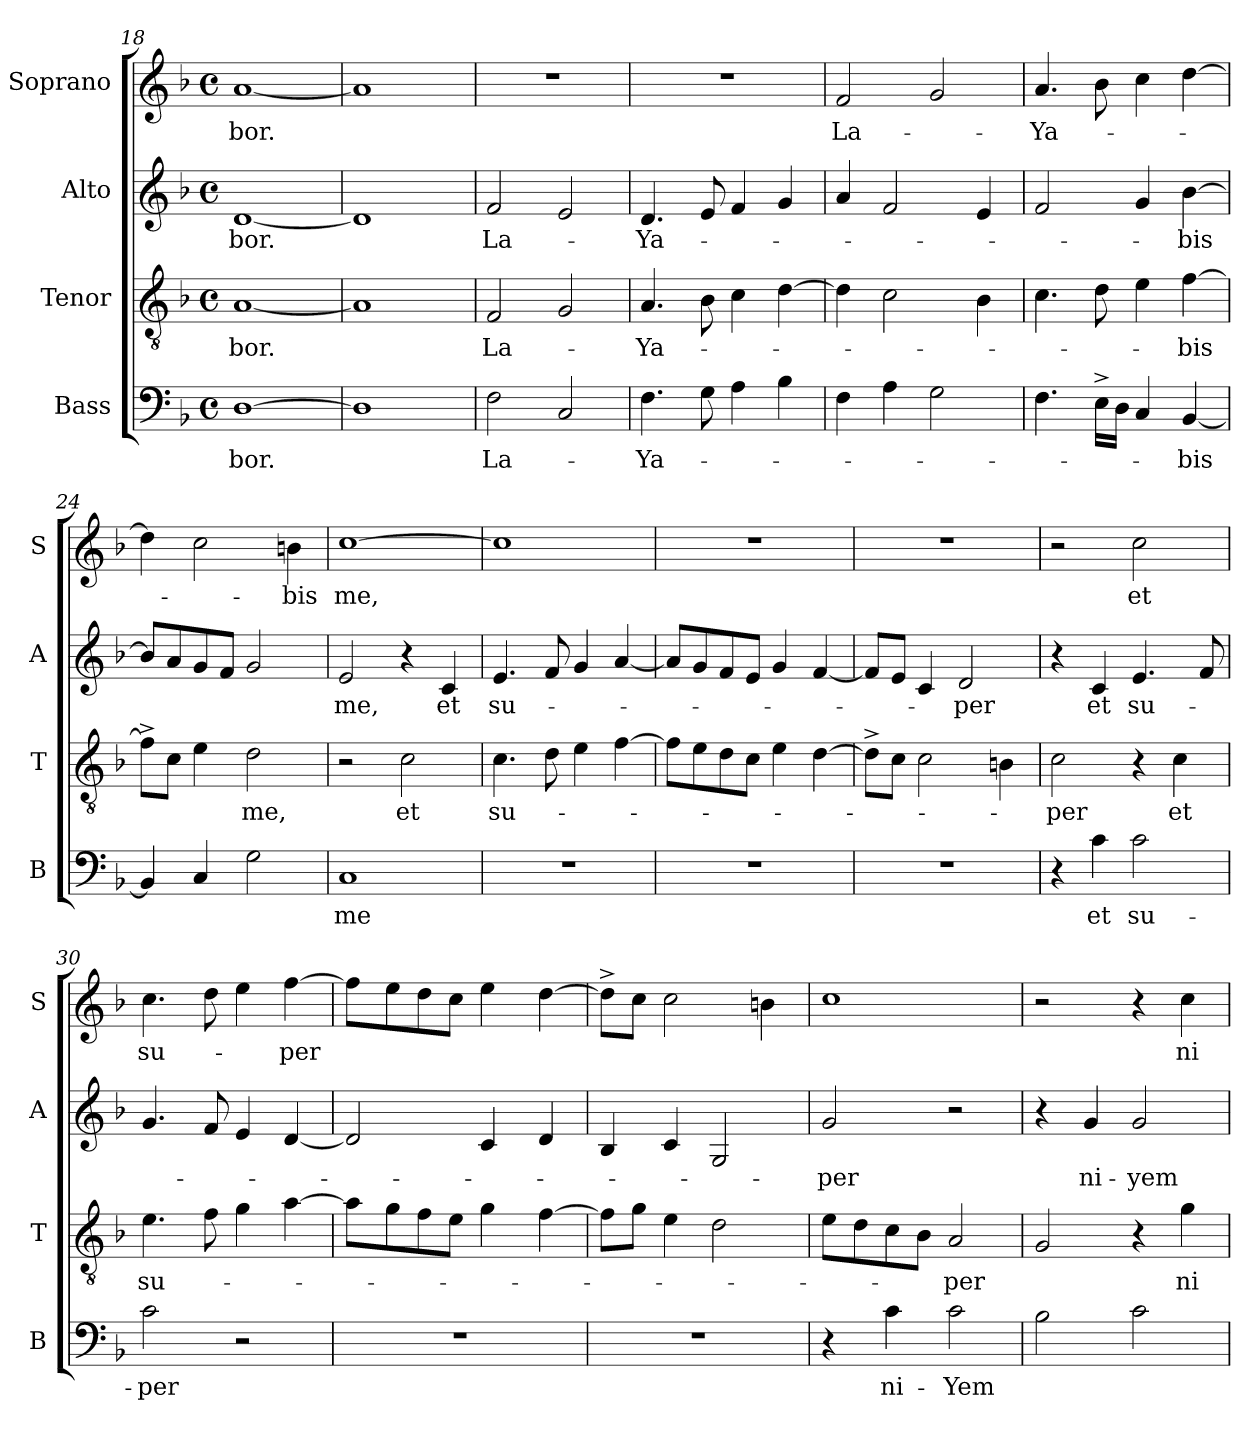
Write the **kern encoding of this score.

**kern	**text	**kern	**text	**kern	**text	**kern	**text
*part4	*part4	*part3	*part3	*part2	*part2	*part1	*part1
*staff4	*staff4	*staff3	*staff3	*staff2	*staff2	*staff1	*staff1
*I"Bass	*	*I"Tenor	*	*I"Alto	*	*I"Soprano	*
*I'B	*	*I'T	*	*I'A	*	*I'S	*
*clefF4	*	*clefGv2	*	*clefG2	*	*clefG2	*
*k[b-]	*	*k[b-]	*	*k[b-]	*	*k[b-]	*
*F:	*	*F:	*	*F:	*	*F:	*
*M4/4	*	*M4/4	*	*M4/4	*	*M4/4	*
*met(c)	*	*met(c)	*	*met(c)	*	*met(c)	*
=18	=18	=18	=18	=18	=18	=18	=18
!	!LO:LY:b:cj	!	!LO:LY:b:cj	!	!LO:LY:b:cj	!	!LO:LY:b:cj
[>1D	-bor.	[<1A	-bor.	[<1d	-bor.	[<1a	-bor.
=19	=19	=19	=19	=19	=19	=19	=19
1D]	.	1A]	.	1d]	.	1a]	.
!!LO:PB:g=z
=20	=20	=20	=20	=20	=20	=20	=20
!	!LO:LY:b:cj	!	!LO:LY:b:cj	!	!LO:LY:b:cj	!	!
2F\	La-	2F/	La-	2f/	La-	1r	.
2C/	.	2G/	.	2e/	.	.	.
=21	=21	=21	=21	=21	=21	=21	=21
!	!LO:LY:b:cj	!	!LO:LY:b:cj	!	!LO:LY:b:cj	!	!
4.F\	-Ya-	4.A/	-Ya-	4.d/	-Ya-	1r	.
8G\	.	8B-\	.	8e/	.	.	.
4A\	.	4c\	.	4f/	.	.	.
4B-\	.	[>4d\	.	4g/	.	.	.
=22	=22	=22	=22	=22	=22	=22	=22
!	!	!	!	!	!	!	!LO:LY:b:cj
4F\	.	4d\]	.	4a/	.	2f/	La-
4A\	.	2c\	.	2f/	.	.	.
2G\	.	.	.	.	.	2g/	.
.	.	4B-\	.	4e/	.	.	.
=23	=23	=23	=23	=23	=23	=23	=23
!	!	!	!	!	!	!	!LO:LY:b:cj
4.F\	.	4.c\	.	2f/	.	4.a/	-Ya-
16E^<\L	.	8d\	.	.	.	8b-\	.
16D\J	.	.	.	.	.	.	.
4C/	.	4e\	.	4g/	.	4cc\	.
!	!LO:LY:b:cj	!	!LO:LY:b:cj	!	!LO:LY:b:cj	!	!
[<4BB-/	-bis	[>4f\	-bis	[>4b-\	-bis	[>4dd\	.
=24	=24	=24	=24	=24	=24	=24	=24
4BB-/]	.	8f^<\L]	.	8b-/L]	.	4dd\]	.
.	.	8c\J	.	8a/	.	.	.
4C/	.	4e\	.	8g/	.	2cc\	.
.	.	.	.	8f/J	.	.	.
!	!	!	!LO:LY:b:cj	!	!	!	!
2G\	.	2d\	me,	2g/	.	.	.
!	!	!	!	!	!	!	!LO:LY:b:cj
.	.	.	.	.	.	4bn\	-bis
=25	=25	=25	=25	=25	=25	=25	=25
!	!LO:LY:b:cj	!	!	!	!LO:LY:b:cj	!	!LO:LY:b:cj
1C	me	2r	.	2e/	me,	[<1cc	me,
!	!	!	!LO:LY:b:cj	!	!	!	!
.	.	2c\	et	4r	.	.	.
!	!	!	!	!	!LO:LY:b:cj	!	!
.	.	.	.	4c/	et	.	.
!!LO:LB:g=z
=26	=26	=26	=26	=26	=26	=26	=26
!	!	!	!LO:LY:b:cj	!	!LO:LY:b:cj	!	!
1r	.	4.c\	su-	4.e/	su-	1cc]	.
.	.	8d\	.	8f/	.	.	.
.	.	4e\	.	4g/	.	.	.
.	.	[>4f\	.	[<4a/	.	.	.
=27	=27	=27	=27	=27	=27	=27	=27
1r	.	8f\L]	.	8a/L]	.	1r	.
.	.	8e\	.	8g/	.	.	.
.	.	8d\	.	8f/	.	.	.
.	.	8c\J	.	8e/J	.	.	.
.	.	4e\	.	4g/	.	.	.
.	.	[>4d\	.	[<4f/	.	.	.
=28	=28	=28	=28	=28	=28	=28	=28
1r	.	8d^<\L]	.	8f/L]	.	1r	.
.	.	8c\J	.	8e/J	.	.	.
.	.	2c\	.	4c/	.	.	.
!	!	!	!	!	!LO:LY:b:cj	!	!
.	.	.	.	2d/	-per	.	.
.	.	4Bn\	.	.	.	.	.
=29	=29	=29	=29	=29	=29	=29	=29
!	!	!	!LO:LY:b:cj	!	!	!	!
4r	.	2c\	-per	4r	.	2r	.
!	!LO:LY:b:cj	!	!	!	!LO:LY:b:cj	!	!
4c\	et	.	.	4c/	et	.	.
!	!LO:LY:b:cj	!	!	!	!LO:LY:b:cj	!	!LO:LY:b:cj
2c\	su-	4r	.	4.e/	su-	2cc\	et
!	!	!	!LO:LY:b:cj	!	!	!	!
.	.	4c\	et	.	.	.	.
.	.	.	.	8f/	.	.	.
=30	=30	=30	=30	=30	=30	=30	=30
!	!LO:LY:b:cj	!	!LO:LY:b:cj	!	!	!	!LO:LY:b:cj
2c\	-per	4.e\	su-	4.g/	.	4.cc\	su-
.	.	8f\	.	8f/	.	8dd\	.
2r	.	4g\	.	4e/	.	4ee\	.
!	!	!	!	!	!	!	!LO:LY:b:cj
.	.	[<4a\	.	[>4d/	.	[<4ff\	-per
!!LO:LB:g=z
=31	=31	=31	=31	=31	=31	=31	=31
*^	*	*	*	*	*	*	*
1r	32ryy	.	8a\L]	.	2d/]	.	8ff\L]	.
.	2ryy	.	.	.	.	.	.	.
.	.	.	8g\	.	.	.	8ee\	.
.	.	.	8f\	.	.	.	8dd\	.
.	.	.	8e\J	.	.	.	8cc\J	.
.	.	.	4g\	.	4c/	.	4ee\	.
.	4...ryy	.	.	.	.	.	.	.
.	.	.	[>4f\	.	4d/	.	[>4dd\	.
*v	*v	*	*	*	*	*	*	*
=32	=32	=32	=32	=32	=32	=32	=32
1r	.	8f\L]	.	4B-/	.	8dd^<\L]	.
.	.	8g\J	.	.	.	8cc\J	.
.	.	4e\	.	4c/	.	2cc\	.
.	.	2d\	.	2G/	.	.	.
.	.	.	.	.	.	4bn\	.
=33	=33	=33	=33	=33	=33	=33	=33
!	!	!	!	!	!LO:LY:b:cj	!	!
4r	.	8e\L	.	2g/	-per	1cc	.
.	.	8d\	.	.	.	.	.
!	!LO:LY:b:cj	!	!	!	!	!	!
4c\	ni-	8c\	.	.	.	.	.
.	.	8B-\J	.	.	.	.	.
!	!LO:LY:b	!	!LO:LY:b:cj	!	!	!	!
2c\	-Yem	2A/	-per	2r	.	.	.
=34	=34	=34	=34	=34	=34	=34	=34
2B-\	.	2G/	.	4r	.	2r	.
!	!	!	!	!	!LO:LY:b	!	!
.	.	.	.	4g/	ni-	.	.
!	!	!	!	!	!LO:LY:b:cj	!	!
2c\	.	4r	.	2g/	-yem	4r	.
!	!	!	!LO:LY:b:cj	!	!	!	!LO:LY:b:cj
.	.	4g\	ni-	.	.	4cc\	ni-
=	=	=	=	=	=	=	=
*-	*-	*-	*-	*-	*-	*-	*-
